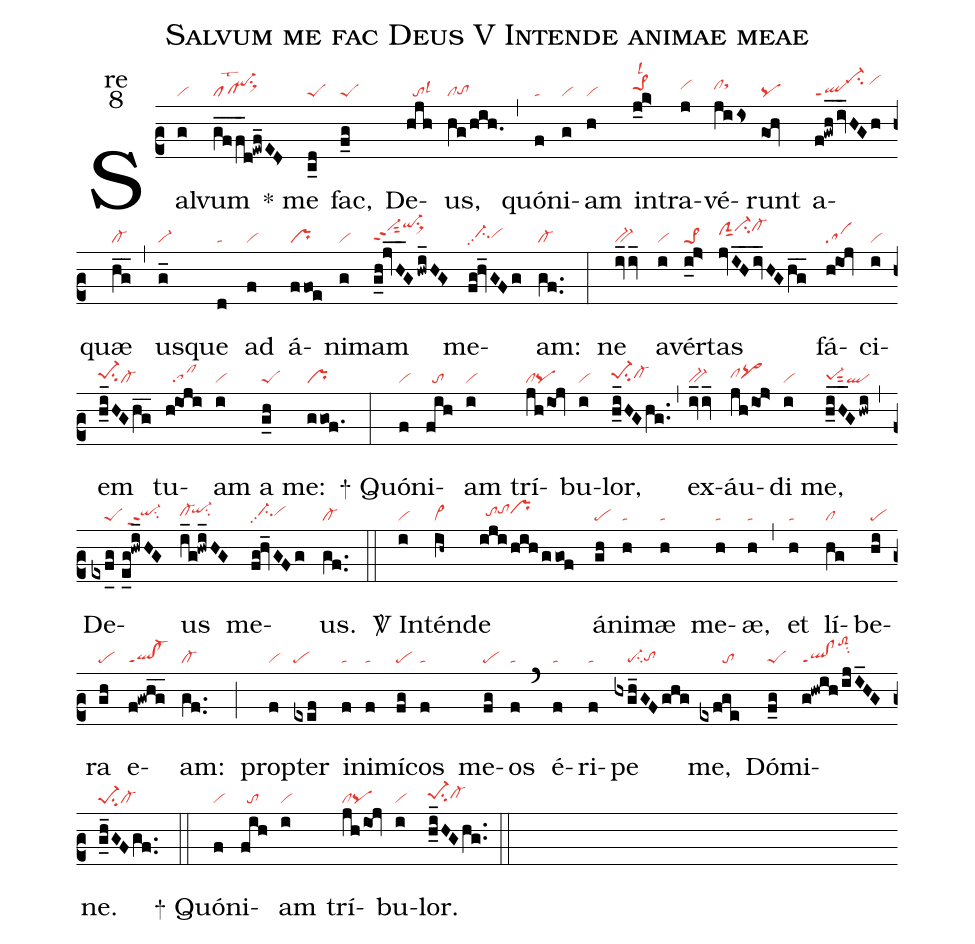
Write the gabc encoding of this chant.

name:Salvum me fac Deus V Intende animae meae;
office-part:re;
mode:8;
nabc-lines:1;
%%
(c2) Sal(g|vi)vum(gf__f_d!ewf_ED>|pflst2`qi-hjsu1sux1) <sp>*</sp> me(c_d|peS) fac,(f_g|peS) De(hjh|//tolsl3)us,(hg/hih.|cltohg) (,) quón(f|ta)i(g|vi)am(h|vi) in(j_k>|pe>1hilsl2)tra(j|vihi)vé(jiis|clhisthj)runt(goh|pq) a(f!gwh_/iv_HGh|ql-ppt1`ci-hl/vihk)quæ(hg__|cl-) (,) us(g_|vi-)que(d|ta) ad(f|vi) á(ffoe|pr)ni(g|vi)mam(g_h!jv_H_G/hwi_HG>|vi-hkppt2sut2qi-hlsu1sux1) me(fg!hv_GFg|//ci-hhpp2vihh)am:(gf..|cl-) (:) ne(iv_iv_|bv-) a(i|vi)vér(i_j>|pe>1)tas(jvIH__iv_HGhg__|clShisut1ci-hkcl-hk) fá(h@ioj|sa)ci(i|vi)em(h_i_HGhg__|pe-1hhsu2cl-) tu(h@ioji|//sa!cl)am(i|vi) a(g_h|peS) me:(ggof.|pr) (:)
<sp>+</sp> Quón(f|vi)i(fih|//to)am(i|vi) trí(jhioj|clpq)bu(i|vi)lor,(h_i_HGhg..|pe-1hhsu2cl-hh) (,) ex(iv_iv_|bv-)áu(jhio!j>|clhhpq>hh)di(i|vi) me,(h_iH__G/hwi|pe-1hgsut2ql) (,) De(exf_g//e_g!hwi_HG|////peS/qi-hhppt2su2)us(i_g!hwi_HG|cl-hh`qi-hisu2) me(fg!hv_GFg|//ci-hhpp2vihh)us.(gf..|cl-) (::)

<sp>V/</sp> In(i|vi)tén(ih~|vi>)de(iji/hih/ggof|//tohhtohiprhi) á(gh|pe)ni(h|ta)mæ(h|ta) me(h|ta)æ,(h|ta) (,) et(h|ta) lí(hg|cl)be(hi|pe)ra(gh|pe) e(f!gwhg__|ql!cl-ppt1)am:(gf..|cl-) (;) prop(f|vi)ter(exef|pe) in(f|ta)i(f|ta)mí(fg|pe)cos(f|ta) me(fg|pe)os(f|ta) (`) é(f|ta)ri(f|ta)pe(hxgh_GFghg|////pe-su2tohg) me,(exfge|///////to) Dó(f_g|peS)mi(g!hwih/ijI_HG|ql!clppt1toS2hmsu2)ne.(g_h_GFgf..|pe-1su2cl-) (::)
<sp>+</sp> Quón(f|vi)i(fih|//to)am(i|vi) trí(jhioj|clpq)bu(i|vi)lor.(h_i_HGhg..|pe-1hhsu2cl-hh) (::)
